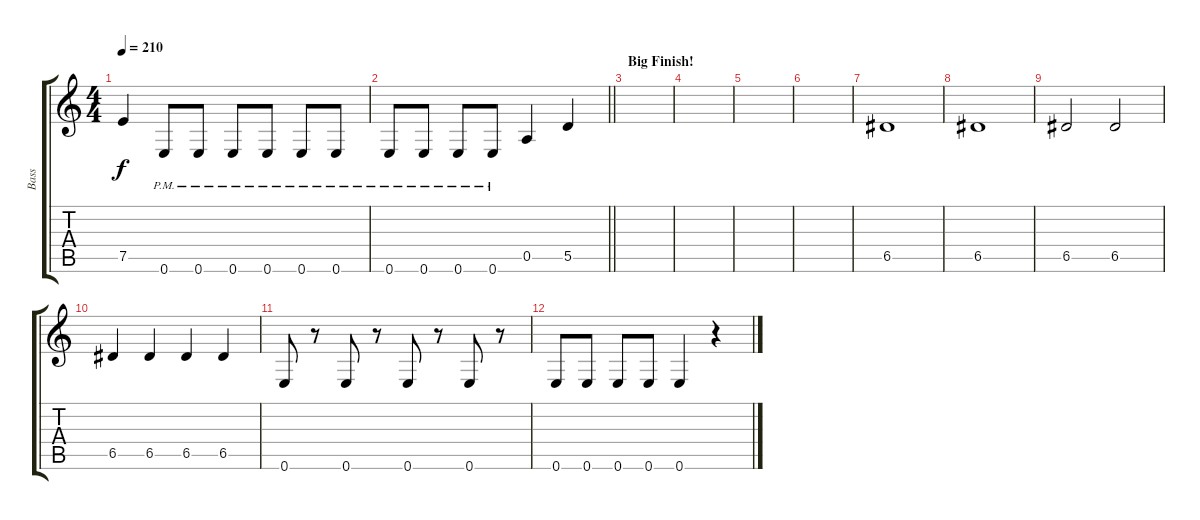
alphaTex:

\track ("Bass" "Bass") {instrument electricbasspick}
\staff {score tabs}
\tuning (E4 B3 G3 D3 A2 E2) {hide}
\ts (4 4)
\tempo 210
\clef g2
\ks c
7.5.4{dy f} 0.6{pm}.8 0.6{pm}.8 0.6{pm}.8 0.6{pm}.8 0.6{pm}.8 0.6{pm}.8 |
\barLineRight lightlight
0.6{pm}.8 0.6{pm}.8 0.6{pm}.8 0.6{pm}.8 0.5.4 5.5.4 |
\section ("" "Big Finish!")
|
|
|
|
6.5.1 |
6.5.1 |
6.5.2 6.5.2 |
6.5.4 6.5.4 6.5.4 6.5.4 |
0.6.8 r.8 0.6.8 r.8 0.6.8 r.8 0.6.8 r.8 |
0.6.8 0.6.8 0.6.8 0.6.8 0.6.4 r.4
